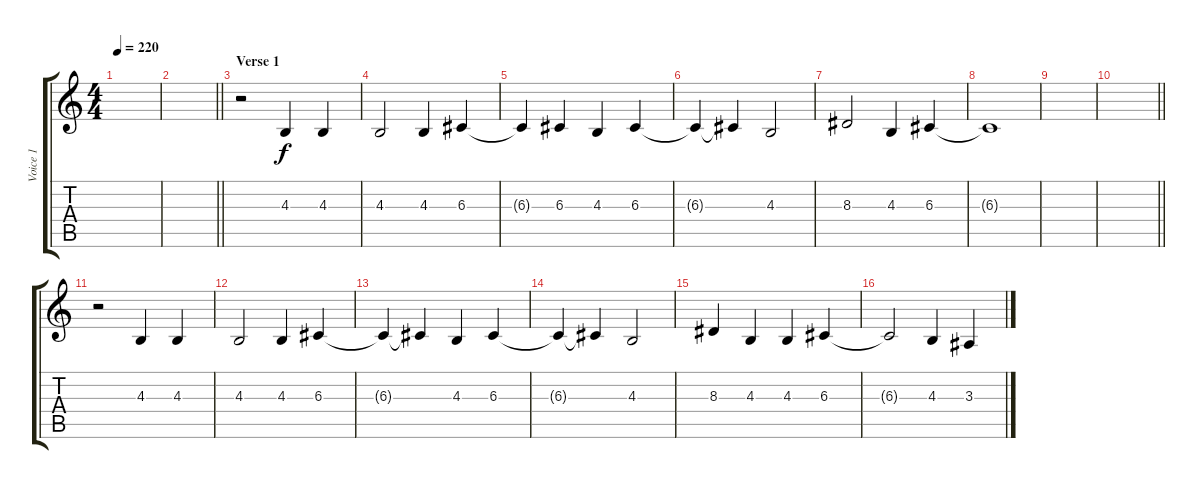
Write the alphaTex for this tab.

\track ("Voice 1" "Voice 1") {instrument englishhorn}
\staff {score tabs}
\tuning (E4 B3 G3 D3 A2 E2) {hide}
\ts (4 4)
\tempo 220
\clef g2
\ks c
|
\barLineRight lightlight
|
\section ("" "Verse 1")
r.2 4.3.4 4.3.4 |
4.3.2 4.3.4 6.3.4 |
6.3{t}.4 6.3.4 4.3.4 6.3.4 |
6.3{t}.4 6.3{t}.4 4.3.2 |
8.3.2 4.3.4 6.3.4 |
6.3{t}.1 |
|
\barLineRight lightlight
|
r.2 4.3.4 4.3.4 |
4.3.2 4.3.4 6.3.4 |
6.3{t}.4 6.3{t}.4 4.3.4 6.3.4 |
6.3{t}.4 6.3{t}.4 4.3.2 |
8.3.4 4.3.4 4.3.4 6.3.4 |
6.3{t}.2 4.3.4 3.3.4
